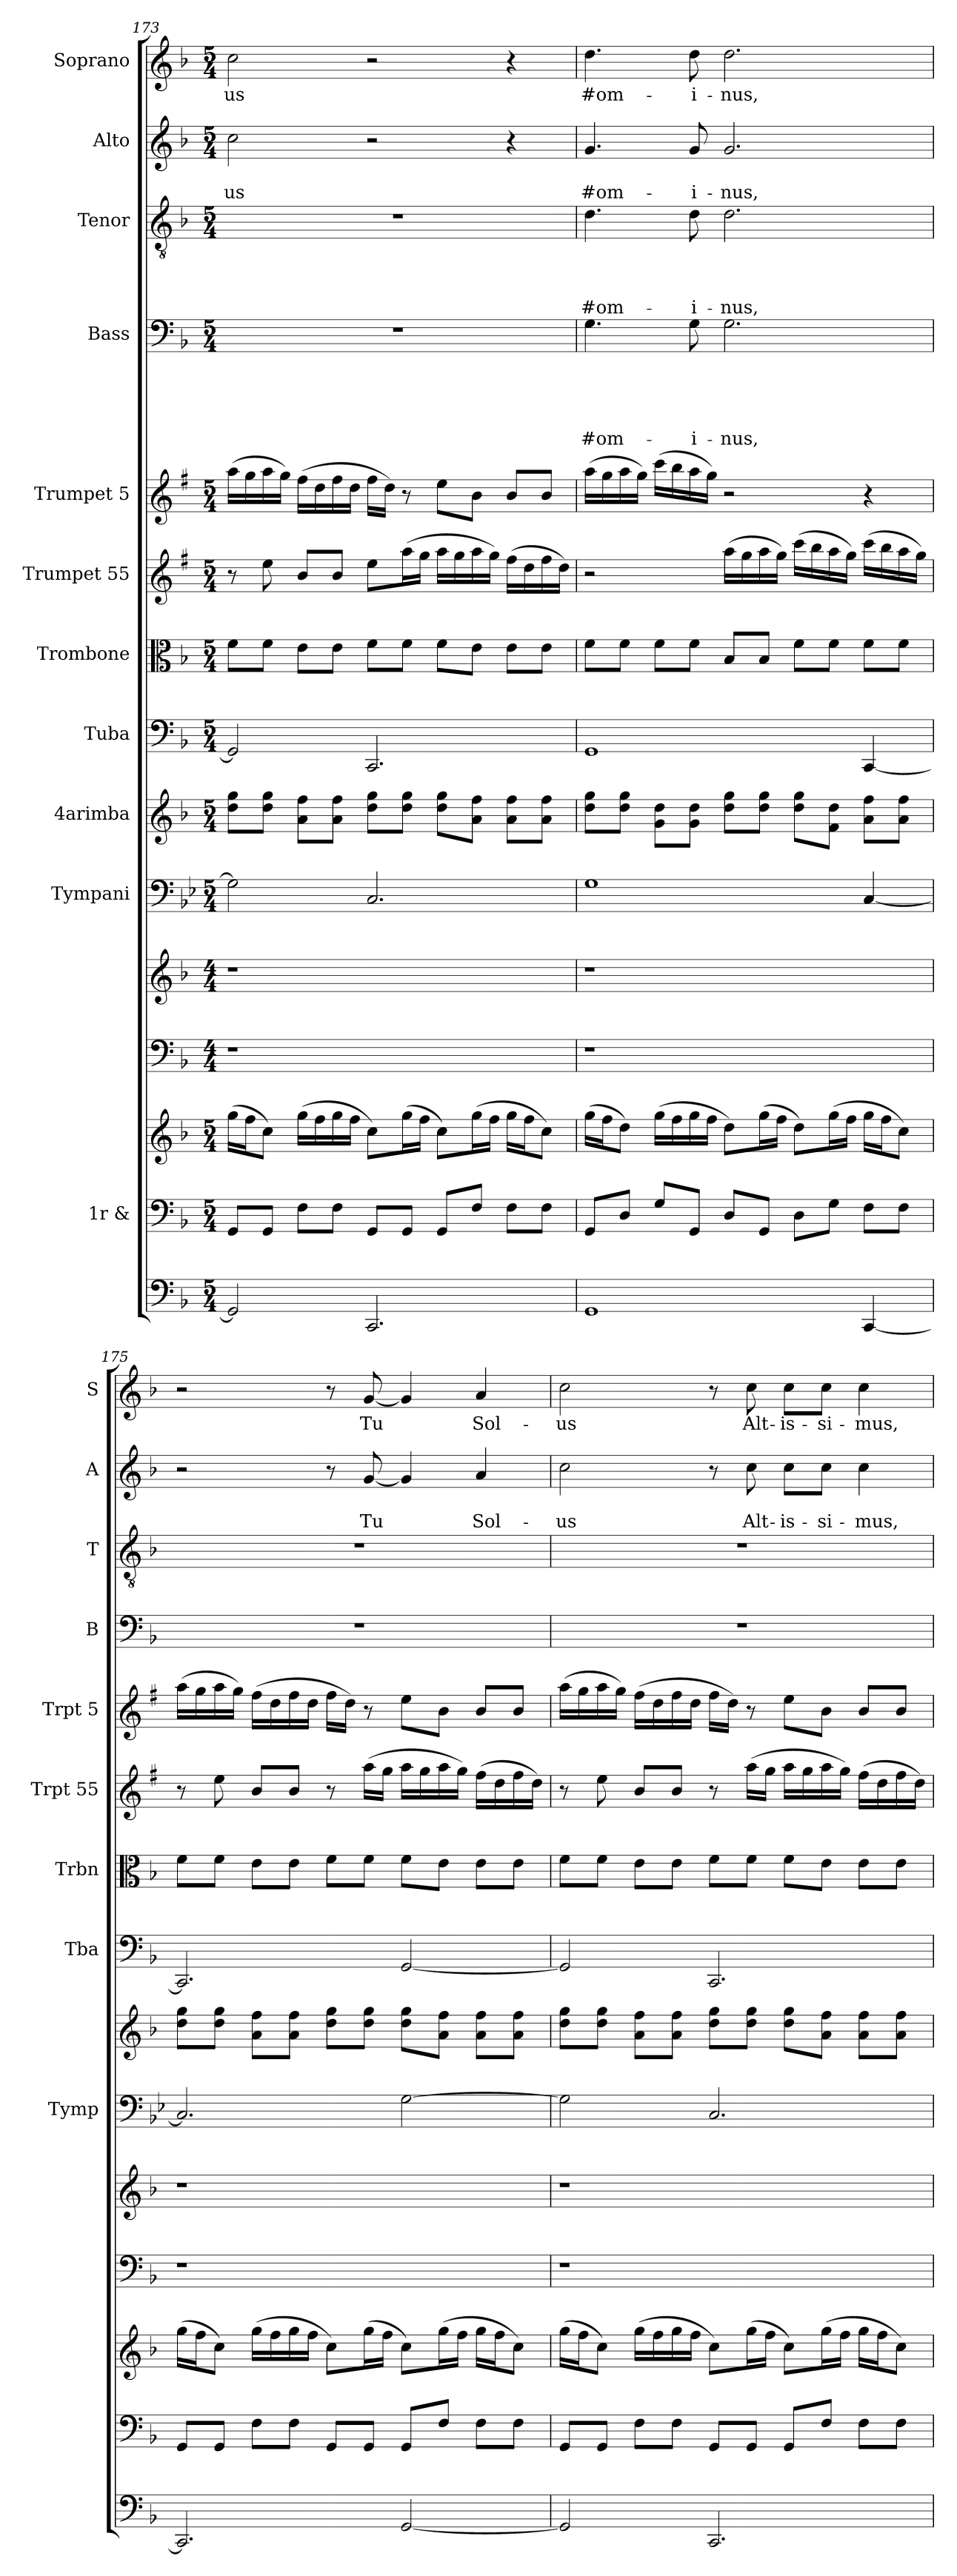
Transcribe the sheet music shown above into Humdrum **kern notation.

**kern	**kern	**kern	**kern	**kern	**kern	**kern	**kern	**kern	**kern	**kern	**kern	**text	**text	**text	**text	**text	**kern	**text	**text	**text	**text	**kern	**text	**text	**kern	**text
*part14	*part13	*part13	*part12	*part11	*part10	*part9	*part8	*part7	*part6	*part5	*part4	*part4	*part4	*part4	*part4	*part4	*part3	*part3	*part3	*part3	*part3	*part2	*part2	*part2	*part1	*part1
*staff15	*staff14	*staff13	*staff12	*staff11	*staff10	*staff9	*staff8	*staff7	*staff6	*staff5	*staff4	*staff4	*staff4	*staff4	*staff4	*staff4	*staff3	*staff3	*staff3	*staff3	*staff3	*staff2	*staff2	*staff2	*staff1	*staff1
*	*I"1r &	*	*	*	*I"Tympani	*I"4arimba	*I"Tuba	*I"Trombone	*I"Trumpet 55	*I"Trumpet 5	*I"Bass	*	*	*	*	*	*I"Tenor	*	*	*	*	*I"Alto	*	*	*I"Soprano	*
*	*	*	*	*	*I'Tymp	*	*I'Tba	*I'Trbn	*I'Trpt 55	*I'Trpt 5	*I'B	*	*	*	*	*	*I'T	*	*	*	*	*I'A	*	*	*I'S	*
*clefF4	*clefF4	*clefG2	*clefF4	*clefG2	*clefF4	*clefG2	*clefF4	*clefC3	*clefG2	*clefG2	*clefF4	*	*	*	*	*	*clefGv2	*	*	*	*	*clefG2	*	*	*clefG2	*
*	*	*	*	*	*	*	*	*	*ITrd1c2	*ITrd1c2	*	*	*	*	*	*	*	*	*	*	*	*	*	*	*	*
*k[b-]	*k[b-]	*k[b-]	*k[b-]	*k[b-]	*k[b-e-]	*k[b-]	*k[b-]	*k[b-]	*k[b-]	*k[b-]	*k[b-]	*	*	*	*	*	*k[b-]	*	*	*	*	*k[b-]	*	*	*k[b-]	*
*F:	*F:	*F:	*F:	*F:	*B-:	*F:	*F:	*F:	*F:	*F:	*F:	*	*	*	*	*	*F:	*	*	*	*	*F:	*	*	*F:	*
*M5/4	*M5/4	*M5/4	*M4/4	*M4/4	*M5/4	*M5/4	*M5/4	*M5/4	*M5/4	*M5/4	*M5/4	*	*	*	*	*	*M5/4	*	*	*	*	*M5/4	*	*	*M5/4	*
=173	=173	=173	=173	=173	=173	=173	=173	=173	=173	=173	=173	=173	=173	=173	=173	=173	=173	=173	=173	=173	=173	=173	=173	=173	=173	=173
!	!	!	!	!	!	!	!	!	!	!	!LO:N:vis=1	!	!	!	!	!	!LO:N:vis=1	!	!	!	!	!	!	!LO:LY:b	!	!LO:LY:b
2GG/]	8GG/L	(>16gg\LL	1r	1r	2G\]	8dd\ 8gg\L	2GG/]	8f\L	8r	(>16gg\LL	4%5r	.	.	.	.	.	4%5r	.	.	.	.	2cc\	.	-us	2cc\	-us
.	.	16ff\J	.	.	.	.	.	.	.	16ff\	.	.	.	.	.	.	.	.	.	.	.	.	.	.	.	.
.	8GG/J	8cc\J)	.	.	.	8dd\ 8gg\J	.	8f\J	8dd\	16gg\	.	.	.	.	.	.	.	.	.	.	.	.	.	.	.	.
.	.	.	.	.	.	.	.	.	.	16ff\JJ)	.	.	.	.	.	.	.	.	.	.	.	.	.	.	.	.
.	8F\L	(>16gg\LL	.	.	.	8a\ 8ff\L	.	8e\L	8a/L	(>16ee\LL	.	.	.	.	.	.	.	.	.	.	.	.	.	.	.	.
.	.	16ff\	.	.	.	.	.	.	.	16cc\	.	.	.	.	.	.	.	.	.	.	.	.	.	.	.	.
.	8F\J	16gg\	.	.	.	8a\ 8ff\J	.	8e\J	8a/J	16ee\	.	.	.	.	.	.	.	.	.	.	.	.	.	.	.	.
.	.	16ff\JJ	.	.	.	.	.	.	.	16cc\JJ	.	.	.	.	.	.	.	.	.	.	.	.	.	.	.	.
2.CC/	8GG/L	8cc\L)	.	.	2.C/	8dd\ 8gg\L	2.CC/	8f\L	8dd\L	16ee\LL	.	.	.	.	.	.	.	.	.	.	.	2r	.	.	2r	.
.	.	.	.	.	.	.	.	.	.	16cc\JJ)	.	.	.	.	.	.	.	.	.	.	.	.	.	.	.	.
.	8GG/J	(>16gg\L	.	.	.	8dd\ 8gg\J	.	8f\J	(>16gg\L	8r	.	.	.	.	.	.	.	.	.	.	.	.	.	.	.	.
.	.	16ff\JJ	.	.	.	.	.	.	16ff\JJ	.	.	.	.	.	.	.	.	.	.	.	.	.	.	.	.	.
.	8GG/L	8cc\L)	.	.	.	8dd\ 8gg\L	.	8f\L	16gg\LL	8dd\L	.	.	.	.	.	.	.	.	.	.	.	.	.	.	.	.
.	.	.	.	.	.	.	.	.	16ff\	.	.	.	.	.	.	.	.	.	.	.	.	.	.	.	.	.
.	8F/J	(>16gg\L	.	.	.	8a\ 8ff\J	.	8e\J	16gg\	8a\J	.	.	.	.	.	.	.	.	.	.	.	.	.	.	.	.
.	.	16ff\JJ	.	.	.	.	.	.	16ff\JJ)	.	.	.	.	.	.	.	.	.	.	.	.	.	.	.	.	.
.	8F\L	16gg\LL	4ryy	4ryy	.	8a\ 8ff\L	.	8e\L	(>16ee\LL	8a/L	.	.	.	.	.	.	.	.	.	.	.	4r	.	.	4r	.
.	.	16ff\J	.	.	.	.	.	.	16cc\	.	.	.	.	.	.	.	.	.	.	.	.	.	.	.	.	.
.	8F\J	8cc\J)	.	.	.	8a\ 8ff\J	.	8e\J	16ee\	8a/J	.	.	.	.	.	.	.	.	.	.	.	.	.	.	.	.
.	.	.	.	.	.	.	.	.	16cc\JJ)	.	.	.	.	.	.	.	.	.	.	.	.	.	.	.	.	.
!!LO:PB:g=z
=174	=174	=174	=174	=174	=174	=174	=174	=174	=174	=174	=174	=174	=174	=174	=174	=174	=174	=174	=174	=174	=174	=174	=174	=174	=174	=174
!	!	!	!	!	!	!	!	!	!	!	!	!	!	!	!	!LO:LY:b	!	!	!	!	!LO:LY:b	!	!	!LO:LY:b	!	!LO:LY:b
1GG	8GG/L	(>16gg\LL	1r	1r	1G	8dd\ 8gg\L	1GG	8f\L	2r	(>16gg\LL	4.G\	.	.	.	.	#om-	4.d\	.	.	.	#om-	4.g/	.	#om-	4.dd\	#om-
.	.	16ff\J	.	.	.	.	.	.	.	16ff\	.	.	.	.	.	.	.	.	.	.	.	.	.	.	.	.
.	8D/J	8dd\J)	.	.	.	8dd\ 8gg\J	.	8f\J	.	16gg\	.	.	.	.	.	.	.	.	.	.	.	.	.	.	.	.
.	.	.	.	.	.	.	.	.	.	16ff\JJ)	.	.	.	.	.	.	.	.	.	.	.	.	.	.	.	.
.	8G/L	(>16gg\LL	.	.	.	8g\ 8dd\L	.	8f\L	.	(>16bb-\LL	.	.	.	.	.	.	.	.	.	.	.	.	.	.	.	.
.	.	16ff\	.	.	.	.	.	.	.	16aa\	.	.	.	.	.	.	.	.	.	.	.	.	.	.	.	.
!	!	!	!	!	!	!	!	!	!	!	!	!	!	!	!	!LO:LY:b	!	!	!	!	!LO:LY:b	!	!	!LO:LY:b	!	!LO:LY:b
.	8GG/J	16gg\	.	.	.	8g\ 8dd\J	.	8f\J	.	16gg\	8G\	.	.	.	.	-i-	8d\	.	.	.	-i-	8g/	.	-i-	8dd\	-i-
.	.	16ff\JJ	.	.	.	.	.	.	.	16ff\JJ)	.	.	.	.	.	.	.	.	.	.	.	.	.	.	.	.
!	!	!	!	!	!	!	!	!	!	!	!	!	!	!	!	!LO:LY:b	!	!	!	!	!LO:LY:b	!	!	!LO:LY:b	!	!LO:LY:b
.	8D/L	8dd\L)	.	.	.	8dd\ 8gg\L	.	8B-/L	(>16gg\LL	2r	2.G\	.	.	.	.	-nus,	2.d\	.	.	.	-nus,	2.g/	.	-nus,	2.dd\	-nus,
.	.	.	.	.	.	.	.	.	16ff\	.	.	.	.	.	.	.	.	.	.	.	.	.	.	.	.	.
.	8GG/J	(>16gg\L	.	.	.	8dd\ 8gg\J	.	8B-/J	16gg\	.	.	.	.	.	.	.	.	.	.	.	.	.	.	.	.	.
.	.	16ff\JJ	.	.	.	.	.	.	16ff\JJ)	.	.	.	.	.	.	.	.	.	.	.	.	.	.	.	.	.
.	8D\L	8dd\L)	.	.	.	8dd\ 8gg\L	.	8f\L	(>16bb-\LL	.	.	.	.	.	.	.	.	.	.	.	.	.	.	.	.	.
.	.	.	.	.	.	.	.	.	16aa\	.	.	.	.	.	.	.	.	.	.	.	.	.	.	.	.	.
.	8G\J	(>16gg\L	.	.	.	8f\ 8dd\J	.	8f\J	16gg\	.	.	.	.	.	.	.	.	.	.	.	.	.	.	.	.	.
.	.	16ff\JJ	.	.	.	.	.	.	16ff\JJ)	.	.	.	.	.	.	.	.	.	.	.	.	.	.	.	.	.
[<4CC/	8F\L	16gg\LL	4ryy	4ryy	[<4C/	8a\ 8ff\L	[<4CC/	8f\L	(>16bb-\LL	4r	.	.	.	.	.	.	.	.	.	.	.	.	.	.	.	.
.	.	16ff\J	.	.	.	.	.	.	16aa\	.	.	.	.	.	.	.	.	.	.	.	.	.	.	.	.	.
.	8F\J	8cc\J)	.	.	.	8a\ 8ff\J	.	8f\J	16gg\	.	.	.	.	.	.	.	.	.	.	.	.	.	.	.	.	.
.	.	.	.	.	.	.	.	.	16ff\JJ)	.	.	.	.	.	.	.	.	.	.	.	.	.	.	.	.	.
=175	=175	=175	=175	=175	=175	=175	=175	=175	=175	=175	=175	=175	=175	=175	=175	=175	=175	=175	=175	=175	=175	=175	=175	=175	=175	=175
!	!	!	!	!	!	!	!	!	!	!	!LO:N:vis=1	!	!	!	!	!	!LO:N:vis=1	!	!	!	!	!	!	!	!	!
2.CC/]	8GG/L	(>16gg\LL	1r	1r	2.C/]	8dd\ 8gg\L	2.CC/]	8f\L	8r	(>16gg\LL	4%5r	.	.	.	.	.	4%5r	.	.	.	.	2r	.	.	2r	.
.	.	16ff\J	.	.	.	.	.	.	.	16ff\	.	.	.	.	.	.	.	.	.	.	.	.	.	.	.	.
.	8GG/J	8cc\J)	.	.	.	8dd\ 8gg\J	.	8f\J	8dd\	16gg\	.	.	.	.	.	.	.	.	.	.	.	.	.	.	.	.
.	.	.	.	.	.	.	.	.	.	16ff\JJ)	.	.	.	.	.	.	.	.	.	.	.	.	.	.	.	.
.	8F\L	(>16gg\LL	.	.	.	8a\ 8ff\L	.	8e\L	8a/L	(>16ee\LL	.	.	.	.	.	.	.	.	.	.	.	.	.	.	.	.
.	.	16ff\	.	.	.	.	.	.	.	16cc\	.	.	.	.	.	.	.	.	.	.	.	.	.	.	.	.
.	8F\J	16gg\	.	.	.	8a\ 8ff\J	.	8e\J	8a/J	16ee\	.	.	.	.	.	.	.	.	.	.	.	.	.	.	.	.
.	.	16ff\JJ	.	.	.	.	.	.	.	16cc\JJ	.	.	.	.	.	.	.	.	.	.	.	.	.	.	.	.
.	8GG/L	8cc\L)	.	.	.	8dd\ 8gg\L	.	8f\L	8r	16ee\LL	.	.	.	.	.	.	.	.	.	.	.	8r	.	.	8r	.
.	.	.	.	.	.	.	.	.	.	16cc\JJ)	.	.	.	.	.	.	.	.	.	.	.	.	.	.	.	.
!	!	!	!	!	!	!	!	!	!	!	!	!	!	!	!	!	!	!	!	!	!	!	!	!LO:LY:b	!	!LO:LY:b
.	8GG/J	(>16gg\L	.	.	.	8dd\ 8gg\J	.	8f\J	(>16gg\LL	8r	.	.	.	.	.	.	.	.	.	.	.	[<8g/	.	Tu	[<8g/	Tu
.	.	16ff\JJ	.	.	.	.	.	.	16ff\JJ	.	.	.	.	.	.	.	.	.	.	.	.	.	.	.	.	.
[<2GG/	8GG/L	8cc\L)	.	.	[>2G\	8dd\ 8gg\L	[<2GG/	8f\L	16gg\LL	8dd\L	.	.	.	.	.	.	.	.	.	.	.	4g/]	.	.	4g/]	.
.	.	.	.	.	.	.	.	.	16ff\	.	.	.	.	.	.	.	.	.	.	.	.	.	.	.	.	.
.	8F/J	(>16gg\L	.	.	.	8a\ 8ff\J	.	8e\J	16gg\	8a\J	.	.	.	.	.	.	.	.	.	.	.	.	.	.	.	.
.	.	16ff\JJ	.	.	.	.	.	.	16ff\JJ)	.	.	.	.	.	.	.	.	.	.	.	.	.	.	.	.	.
!	!	!	!	!	!	!	!	!	!	!	!	!	!	!	!	!	!	!	!	!	!	!	!	!LO:LY:b	!	!LO:LY:b
.	8F\L	16gg\LL	4ryy	4ryy	.	8a\ 8ff\L	.	8e\L	(>16ee\LL	8a/L	.	.	.	.	.	.	.	.	.	.	.	4a/	.	Sol-	4a/	Sol-
.	.	16ff\J	.	.	.	.	.	.	16cc\	.	.	.	.	.	.	.	.	.	.	.	.	.	.	.	.	.
.	8F\J	8cc\J)	.	.	.	8a\ 8ff\J	.	8e\J	16ee\	8a/J	.	.	.	.	.	.	.	.	.	.	.	.	.	.	.	.
.	.	.	.	.	.	.	.	.	16cc\JJ)	.	.	.	.	.	.	.	.	.	.	.	.	.	.	.	.	.
=176	=176	=176	=176	=176	=176	=176	=176	=176	=176	=176	=176	=176	=176	=176	=176	=176	=176	=176	=176	=176	=176	=176	=176	=176	=176	=176
!	!	!	!	!	!	!	!	!	!	!	!LO:N:vis=1	!	!	!	!	!	!LO:N:vis=1	!	!	!	!	!	!	!LO:LY:b	!	!LO:LY:b
2GG/]	8GG/L	(>16gg\LL	1r	1r	2G\]	8dd\ 8gg\L	2GG/]	8f\L	8r	(>16gg\LL	4%5r	.	.	.	.	.	4%5r	.	.	.	.	2cc\	.	-us	2cc\	-us
.	.	16ff\J	.	.	.	.	.	.	.	16ff\	.	.	.	.	.	.	.	.	.	.	.	.	.	.	.	.
.	8GG/J	8cc\J)	.	.	.	8dd\ 8gg\J	.	8f\J	8dd\	16gg\	.	.	.	.	.	.	.	.	.	.	.	.	.	.	.	.
.	.	.	.	.	.	.	.	.	.	16ff\JJ)	.	.	.	.	.	.	.	.	.	.	.	.	.	.	.	.
.	8F\L	(>16gg\LL	.	.	.	8a\ 8ff\L	.	8e\L	8a/L	(>16ee\LL	.	.	.	.	.	.	.	.	.	.	.	.	.	.	.	.
.	.	16ff\	.	.	.	.	.	.	.	16cc\	.	.	.	.	.	.	.	.	.	.	.	.	.	.	.	.
.	8F\J	16gg\	.	.	.	8a\ 8ff\J	.	8e\J	8a/J	16ee\	.	.	.	.	.	.	.	.	.	.	.	.	.	.	.	.
.	.	16ff\JJ	.	.	.	.	.	.	.	16cc\JJ	.	.	.	.	.	.	.	.	.	.	.	.	.	.	.	.
2.CC/	8GG/L	8cc\L)	.	.	2.C/	8dd\ 8gg\L	2.CC/	8f\L	8r	16ee\LL	.	.	.	.	.	.	.	.	.	.	.	8r	.	.	8r	.
.	.	.	.	.	.	.	.	.	.	16cc\JJ)	.	.	.	.	.	.	.	.	.	.	.	.	.	.	.	.
!	!	!	!	!	!	!	!	!	!	!	!	!	!	!	!	!	!	!	!	!	!	!	!	!LO:LY:b	!	!LO:LY:b
.	8GG/J	(>16gg\L	.	.	.	8dd\ 8gg\J	.	8f\J	(>16gg\LL	8r	.	.	.	.	.	.	.	.	.	.	.	8cc\	.	Alt-	8cc\	Alt-
.	.	16ff\JJ	.	.	.	.	.	.	16ff\JJ	.	.	.	.	.	.	.	.	.	.	.	.	.	.	.	.	.
!	!	!	!	!	!	!	!	!	!	!	!	!	!	!	!	!	!	!	!	!	!	!	!	!LO:LY:b	!	!LO:LY:b
.	8GG/L	8cc\L)	.	.	.	8dd\ 8gg\L	.	8f\L	16gg\LL	8dd\L	.	.	.	.	.	.	.	.	.	.	.	8cc\L	.	-is-	8cc\L	-is-
.	.	.	.	.	.	.	.	.	16ff\	.	.	.	.	.	.	.	.	.	.	.	.	.	.	.	.	.
!	!	!	!	!	!	!	!	!	!	!	!	!	!	!	!	!	!	!	!	!	!	!	!	!LO:LY:b	!	!LO:LY:b
.	8F/J	(>16gg\L	.	.	.	8a\ 8ff\J	.	8e\J	16gg\	8a\J	.	.	.	.	.	.	.	.	.	.	.	8cc\J	.	-si-	8cc\J	-si-
.	.	16ff\JJ	.	.	.	.	.	.	16ff\JJ)	.	.	.	.	.	.	.	.	.	.	.	.	.	.	.	.	.
!	!	!	!	!	!	!	!	!	!	!	!	!	!	!	!	!	!	!	!	!	!	!	!	!LO:LY:b	!	!LO:LY:b
.	8F\L	16gg\LL	4ryy	4ryy	.	8a\ 8ff\L	.	8e\L	(>16ee\LL	8a/L	.	.	.	.	.	.	.	.	.	.	.	4cc\	.	-mus,	4cc\	-mus,
.	.	16ff\J	.	.	.	.	.	.	16cc\	.	.	.	.	.	.	.	.	.	.	.	.	.	.	.	.	.
.	8F\J	8cc\J)	.	.	.	8a\ 8ff\J	.	8e\J	16ee\	8a/J	.	.	.	.	.	.	.	.	.	.	.	.	.	.	.	.
.	.	.	.	.	.	.	.	.	16cc\JJ)	.	.	.	.	.	.	.	.	.	.	.	.	.	.	.	.	.
=	=	=	=	=	=	=	=	=	=	=	=	=	=	=	=	=	=	=	=	=	=	=	=	=	=	=
*-	*-	*-	*-	*-	*-	*-	*-	*-	*-	*-	*-	*-	*-	*-	*-	*-	*-	*-	*-	*-	*-	*-	*-	*-	*-	*-
